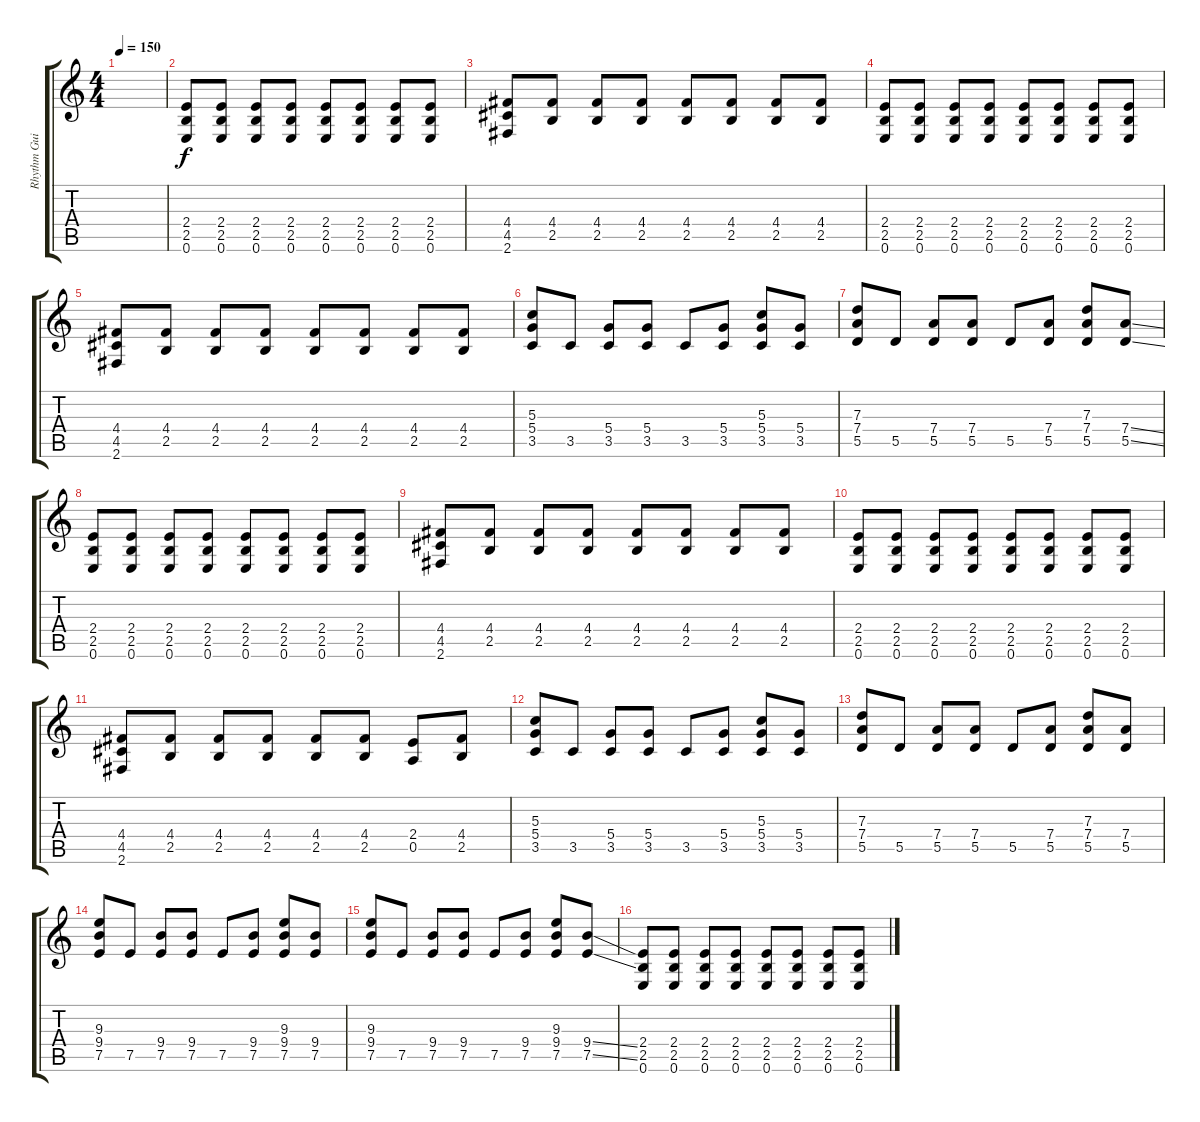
\track ("Rhythm Guitar" "Rhythm Gui") {instrument distortionguitar}
\staff {score tabs}
\tuning (E4 B3 G3 D3 A2 E2) {hide}
\ts (4 4)
\tempo 150
\clef g2
\ks c
|
(2.4 2.5 0.6).8 (2.4 2.5 0.6).8 (2.4 2.5 0.6).8 (2.4 2.5 0.6).8 (2.4 2.5 0.6).8 (2.4 2.5 0.6).8 (2.4 2.5 0.6).8 (2.4 2.5 0.6).8 |
(4.4 4.5 2.6).8 (4.4 2.5).8 (4.4 2.5).8 (4.4 2.5).8 (4.4 2.5).8 (4.4 2.5).8 (4.4 2.5).8 (4.4 2.5).8 |
(2.4 2.5 0.6).8 (2.4 2.5 0.6).8 (2.4 2.5 0.6).8 (2.4 2.5 0.6).8 (2.4 2.5 0.6).8 (2.4 2.5 0.6).8 (2.4 2.5 0.6).8 (2.4 2.5 0.6).8 |
(4.4 4.5 2.6).8 (4.4 2.5).8 (4.4 2.5).8 (4.4 2.5).8 (4.4 2.5).8 (4.4 2.5).8 (4.4 2.5).8 (4.4 2.5).8 |
(5.3 5.4 3.5).8 3.5.8 (5.4 3.5).8 (5.4 3.5).8 3.5.8 (5.4 3.5).8 (5.3 5.4 3.5).8 (5.4 3.5).8 |
(7.3 7.4 5.5).8 5.5.8 (7.4 5.5).8 (7.4 5.5).8 5.5.8 (7.4 5.5).8 (7.3 7.4 5.5).8 (7.4{ss} 5.5{ss}).8 |
(2.4 2.5 0.6).8 (2.4 2.5 0.6).8 (2.4 2.5 0.6).8 (2.4 2.5 0.6).8 (2.4 2.5 0.6).8 (2.4 2.5 0.6).8 (2.4 2.5 0.6).8 (2.4 2.5 0.6).8 |
(4.4 4.5 2.6).8 (4.4 2.5).8 (4.4 2.5).8 (4.4 2.5).8 (4.4 2.5).8 (4.4 2.5).8 (4.4 2.5).8 (4.4 2.5).8 |
(2.4 2.5 0.6).8 (2.4 2.5 0.6).8 (2.4 2.5 0.6).8 (2.4 2.5 0.6).8 (2.4 2.5 0.6).8 (2.4 2.5 0.6).8 (2.4 2.5 0.6).8 (2.4 2.5 0.6).8 |
(4.4 4.5 2.6).8 (4.4 2.5).8 (4.4 2.5).8 (4.4 2.5).8 (4.4 2.5).8 (4.4 2.5).8 (2.4 0.5).8 (4.4 2.5).8 |
(5.3 5.4 3.5).8 3.5.8 (5.4 3.5).8 (5.4 3.5).8 3.5.8 (5.4 3.5).8 (5.3 5.4 3.5).8 (5.4 3.5).8 |
(7.3 7.4 5.5).8 5.5.8 (7.4 5.5).8 (7.4 5.5).8 5.5.8 (7.4 5.5).8 (7.3 7.4 5.5).8 (7.4 5.5).8 |
(9.3 9.4 7.5).8 7.5.8 (9.4 7.5).8 (9.4 7.5).8 7.5.8 (9.4 7.5).8 (9.3 9.4 7.5).8 (9.4 7.5).8 |
(9.3 9.4 7.5).8 7.5.8 (9.4 7.5).8 (9.4 7.5).8 7.5.8 (9.4 7.5).8 (9.3 9.4 7.5).8 (9.4{ss} 7.5{ss}).8 |
(2.4 2.5 0.6).8 (2.4 2.5 0.6).8 (2.4 2.5 0.6).8 (2.4 2.5 0.6).8 (2.4 2.5 0.6).8 (2.4 2.5 0.6).8 (2.4 2.5 0.6).8 (2.4 2.5 0.6).8
